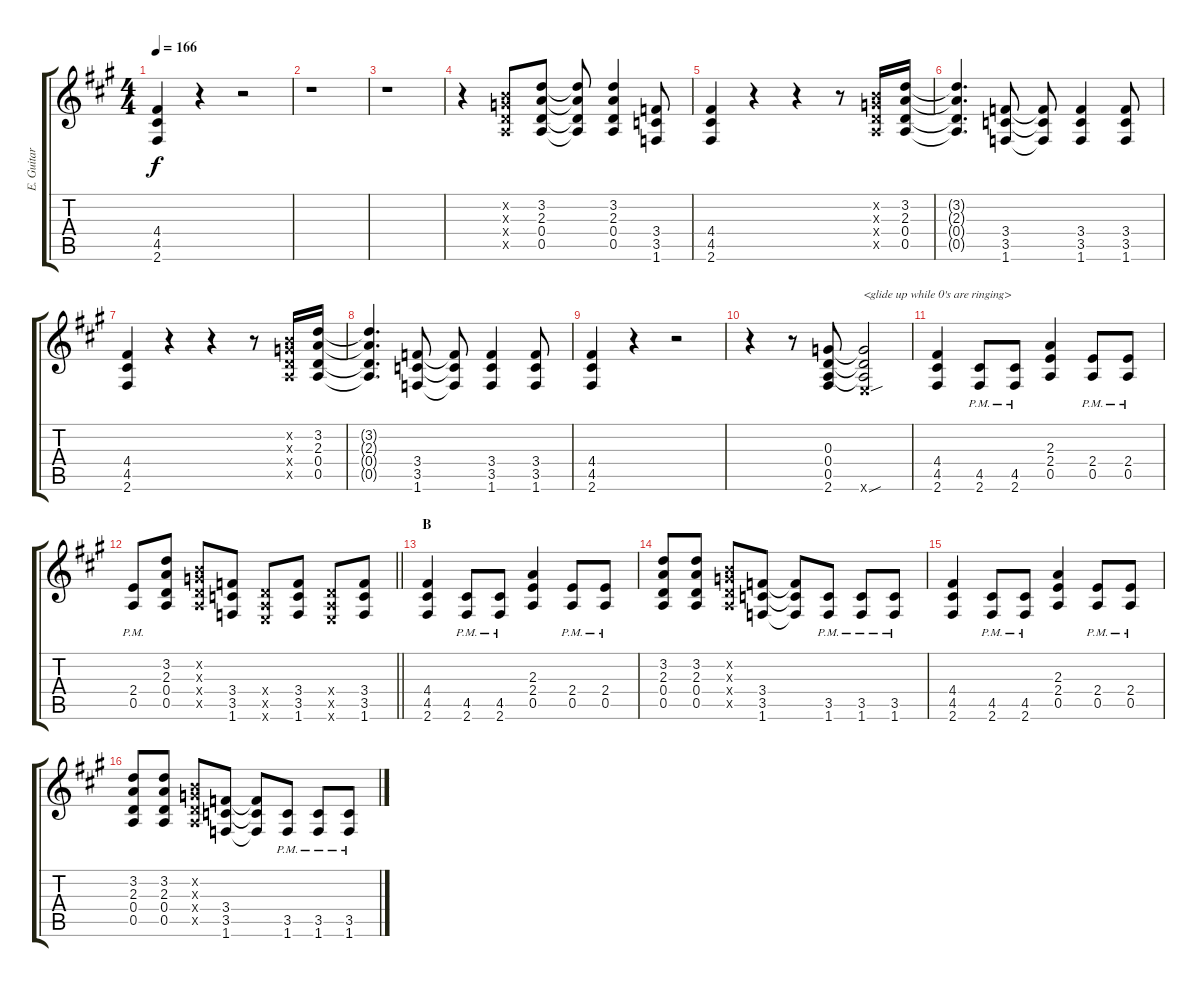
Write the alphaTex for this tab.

\track ("E. Guitar III" "E. Guitar ") {instrument overdrivenguitar}
\staff {score tabs}
\tuning (E4 B3 G3 D3 A2 E2) {hide}
\ts (4 4)
\tempo 166
\clef g2
\ks a
(4.4 4.5 2.6).4{dy f} r.4 r.2 |
r.1 |
r.1 |
r.4 (0.2{x} 0.3{x} 0.4{x} 0.5{x}).8 (3.2 2.3 0.4 0.5).8 (3.2{t} 2.3{t} 0.4{t} 0.5{t}).8 (3.2 2.3 0.4 0.5).4 (3.4 3.5 1.6).8 |
(4.4 4.5 2.6).4 r.4 r.4 r.8 (0.2{x} 0.3{x} 0.4{x} 0.5{x}).16 (3.2 2.3 0.4 0.5).16 |
(3.2{t} 2.3{t} 0.4{t} 0.5{t}).4{d} (3.4 3.5 1.6).8 (3.4{t} 3.5{t} 1.6{t}).8 (3.4 3.5 1.6).4 (3.4 3.5 1.6).8 |
(4.4 4.5 2.6).4 r.4 r.4 r.8 (0.2{x} 0.3{x} 0.4{x} 0.5{x}).16 (3.2 2.3 0.4 0.5).16 |
(3.2{t} 2.3{t} 0.4{t} 0.5{t}).4{d} (3.4 3.5 1.6).8 (3.4{t} 3.5{t} 1.6{t}).8 (3.4 3.5 1.6).4 (3.4 3.5 1.6).8 |
(4.4 4.5 2.6).4 r.4 r.2 |
r.4 r.8 (0.3 0.4 0.5 2.6).8 (0.3{t} 0.4{t} 0.5{t} 0.6{sou x}).2{txt "<glide up while 0's are ringing>"} |
(4.4 4.5 2.6).4 (4.5{pm} 2.6{pm}).8 (4.5{pm} 2.6{pm}).8 (2.3 2.4 0.5).4 (2.4{pm} 0.5{pm}).8 (2.4{pm} 0.5{pm}).8 |
\barLineRight lightlight
(2.4{pm} 0.5{pm}).8 (3.2 2.3 0.4 0.5).8 (0.2{x} 0.3{x} 0.4{x} 0.5{x}).8 (3.4 3.5 1.6).8 (0.4{x} 0.5{x} 0.6{x}).8 (3.4 3.5 1.6).8 (0.4{x} 0.5{x} 0.6{x}).8 (3.4 3.5 1.6).8 |
\section ("" "B")
(4.4 4.5 2.6).4 (4.5{pm} 2.6{pm}).8 (4.5{pm} 2.6{pm}).8 (2.3 2.4 0.5).4 (2.4{pm} 0.5{pm}).8 (2.4{pm} 0.5{pm}).8 |
(3.2 2.3 0.4 0.5).8 (3.2 2.3 0.4 0.5).8 (0.2{x} 0.3{x} 0.4{x} 0.5{x}).8 (3.4 3.5 1.6).8 (3.4{t} 3.5{t} 1.6{t}).8 (3.5{pm} 1.6{pm}).8 (3.5{pm} 1.6{pm}).8 (3.5{pm} 1.6{pm}).8 |
(4.4 4.5 2.6).4 (4.5{pm} 2.6{pm}).8 (4.5{pm} 2.6{pm}).8 (2.3 2.4 0.5).4 (2.4{pm} 0.5{pm}).8 (2.4{pm} 0.5{pm}).8 |
(3.2 2.3 0.4 0.5).8 (3.2 2.3 0.4 0.5).8 (0.2{x} 0.3{x} 0.4{x} 0.5{x}).8 (3.4 3.5 1.6).8 (3.4{t} 3.5{t} 1.6{t}).8 (3.5{pm} 1.6{pm}).8 (3.5{pm} 1.6{pm}).8 (3.5{pm} 1.6{pm}).8
